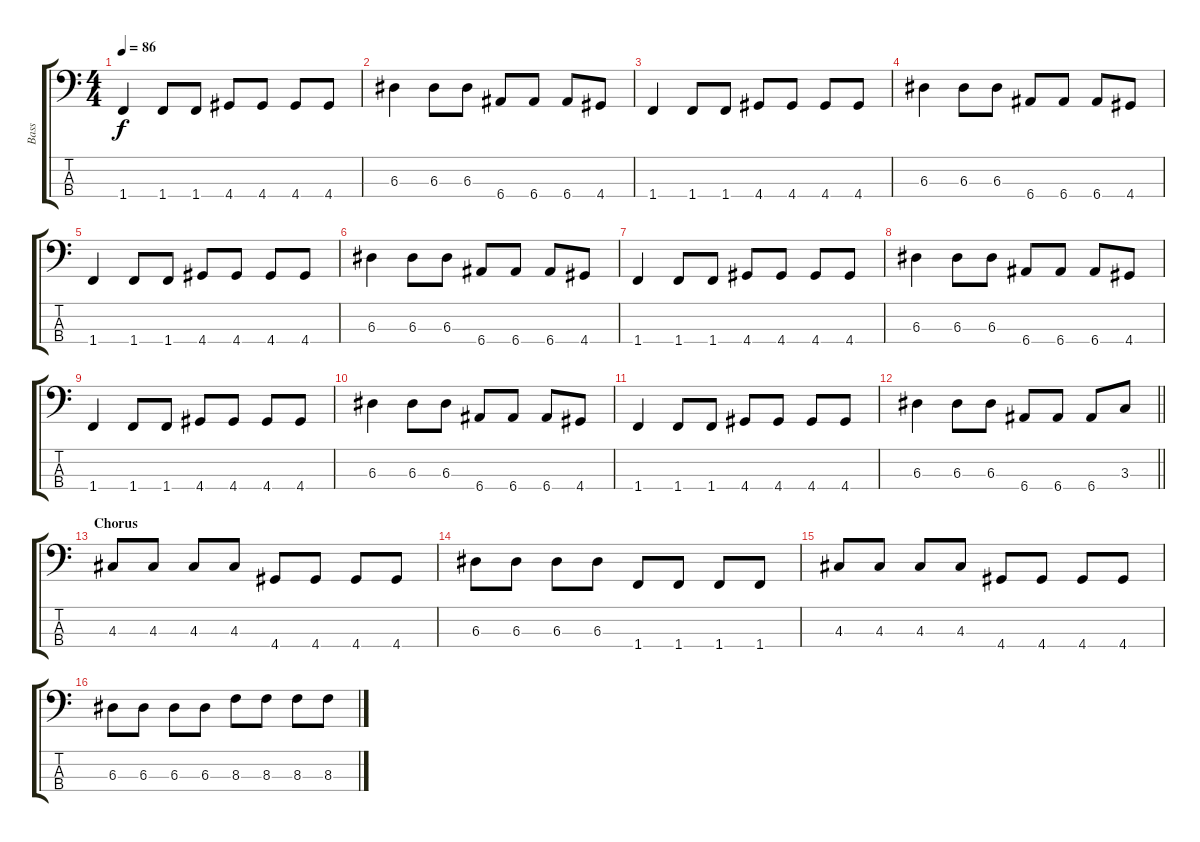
\track ("Bass" "Bass") {instrument electricbasspick}
\staff {score tabs}
\tuning (G2 D2 A1 E1) {hide}
\ts (4 4)
\tempo 86
\clef f4
\ks c
1.4.4{dy f} 1.4.8 1.4.8 4.4.8 4.4.8 4.4.8 4.4.8 |
6.3.4 6.3.8 6.3.8 6.4.8 6.4.8 6.4.8 4.4.8 |
1.4.4 1.4.8 1.4.8 4.4.8 4.4.8 4.4.8 4.4.8 |
6.3.4 6.3.8 6.3.8 6.4.8 6.4.8 6.4.8 4.4.8 |
1.4.4 1.4.8 1.4.8 4.4.8 4.4.8 4.4.8 4.4.8 |
6.3.4 6.3.8 6.3.8 6.4.8 6.4.8 6.4.8 4.4.8 |
1.4.4 1.4.8 1.4.8 4.4.8 4.4.8 4.4.8 4.4.8 |
6.3.4 6.3.8 6.3.8 6.4.8 6.4.8 6.4.8 4.4.8 |
1.4.4 1.4.8 1.4.8 4.4.8 4.4.8 4.4.8 4.4.8 |
6.3.4 6.3.8 6.3.8 6.4.8 6.4.8 6.4.8 4.4.8 |
1.4.4 1.4.8 1.4.8 4.4.8 4.4.8 4.4.8 4.4.8 |
\barLineRight lightlight
6.3.4 6.3.8 6.3.8 6.4.8 6.4.8 6.4.8 3.3.8 |
\section ("" "Chorus")
4.3.8 4.3.8 4.3.8 4.3.8 4.4.8 4.4.8 4.4.8 4.4.8 |
6.3.8 6.3.8 6.3.8 6.3.8 1.4.8 1.4.8 1.4.8 1.4.8 |
4.3.8 4.3.8 4.3.8 4.3.8 4.4.8 4.4.8 4.4.8 4.4.8 |
6.3.8 6.3.8 6.3.8 6.3.8 8.3.8 8.3.8 8.3.8 8.3.8
